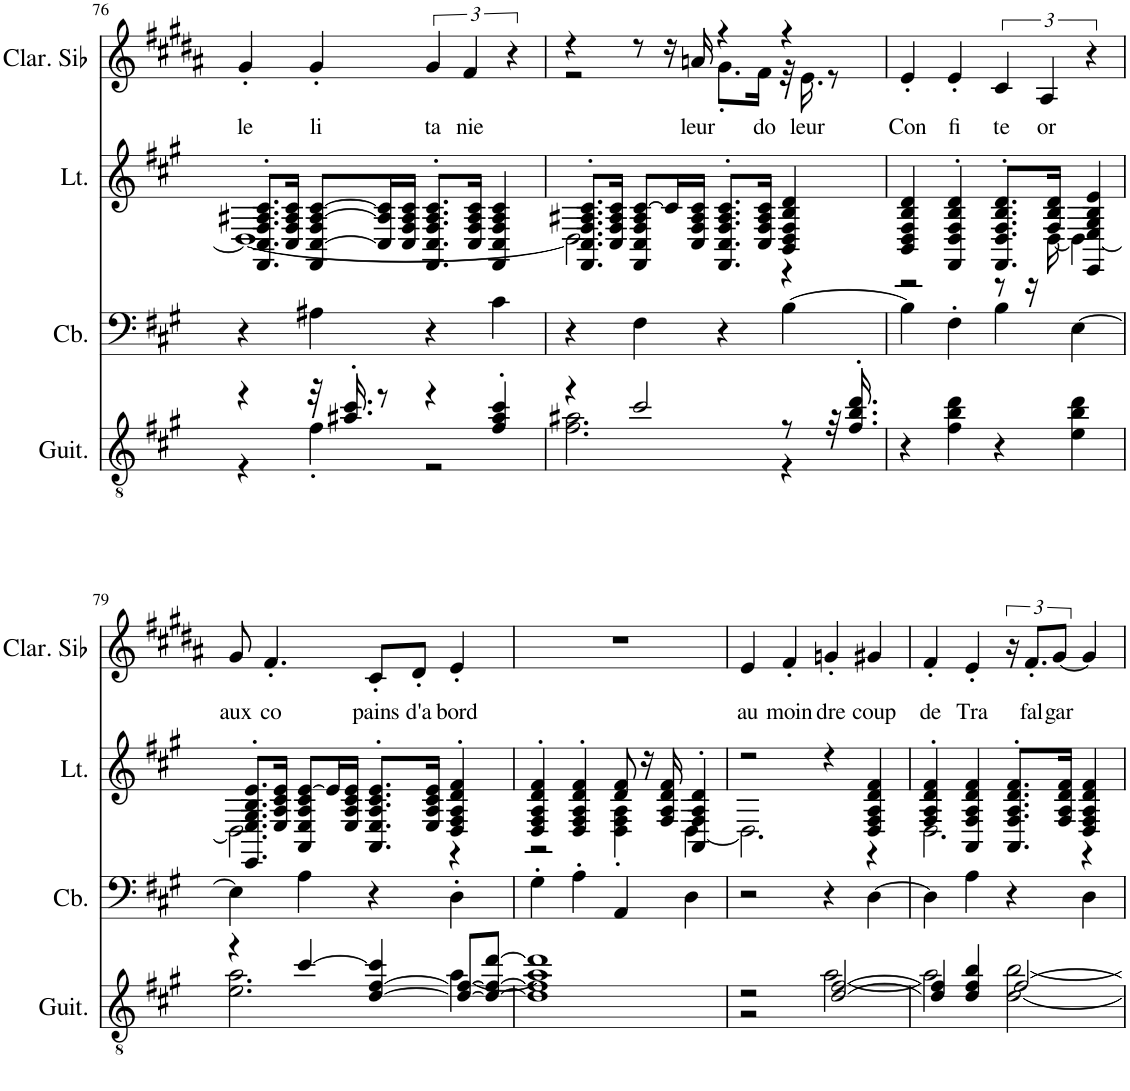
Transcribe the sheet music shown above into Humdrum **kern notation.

**kern	**kern	**kern	**kern	**text
*part4	*part3	*part2	*part1	*part1
*staff4	*staff3	*staff2	*staff1	*staff1
*I"Guitare acoustique, Gtr Jazz	*I"Contrebasse, CtreBass	*I"Luth, Gtr Acc	*I"Clarinette en Sib	*
*I'Guit.	*I'Cb.	*I'Lt.	*I'Clar. Sib	*
!!LO:PB:g=z
*clefGv2	*clefF4	*clefG2	*clefG2	*
*	*Trd7c12	*	*Trd1c2	*
*k[f#c#g#]	*k[f#c#g#]	*k[f#c#g#]	*k[f#c#g#d#a#]	*
*M4/4	*M4/4	*M4/4	*M4/4	*
=76	=76	=76	=76	=76
*^	*	*^	*	*
!	!	!	!	!	!	!LO:LY:b
4r	4r	4r	8.FF#/' 8.C#/' 8.F#/' 8.A#X/' 8.c#/'L	1D_	4g#'/	le
.	.	.	16C#/ 16F#/ 16A#/ 16c#/Jk	.	.	.
!	!	!	!	!	!	!LO:LY:b
32r	4f#'\	4A#X\	8FF#/ [8C#/ 8F#/ [8A#/ [8c#/L	.	4g#'/	li
16.a#X/' 16.cc#/'	.	.	.	.	.	.
8r	.	.	16C#/] 16A#/] 16c#/]L	.	.	.
.	.	.	16C#/ 16F#/ 16A#/ 16c#/JJ	.	.	.
!	!	!	!	!	!	!LO:LY:b
4r	2r	4r	8.FF#/' 8.C#/' 8.F#/' 8.A#/' 8.c#/'L	.	6g#/	ta
!	!	!	!	!	!	!LO:LY:b
.	.	.	.	.	6f#/	nie
.	.	.	16C#/ 16F#/ 16A#/ 16c#/Jk	.	.	.
4f#/' 4a#/' 4cc#/'	.	4c#\	4FF#/ 4C#/ 4F#/ 4A#/ 4c#/	.	.	.
.	.	.	.	.	6r	.
=77	=77	=77	=77	=77	=77	=77
*	*	*	*	*	*^	*
4r	2.f#\ 2.a#X\	4r	8.FF#/' 8.C#/' 8.F#/' 8.A#X/' 8.c#/'L	2.D\]	4r	2r	.
.	.	.	16C#/ 16F#/ 16A#/ 16c#/Jk	.	.	.	.
2cc#/	.	4F#\	8FF#/ 8C#/ 8F#/ 8A#/ [8c#/L	.	8r	.	.
.	.	.	16c#/L]	.	16r	.	.
!	!	!	!	!	!	!	!LO:LY:b
.	.	.	16C#/ 16F#/ 16A#/ 16c#/JJ	.	16an/	.	leur
.	.	4r	8.FF#/' 8.C#/' 8.F#/' 8.A#/' 8.c#/'L	.	4r	8.g#'\L	.
!	!	!	!	!	!	!	!LO:LY:b
.	.	.	16C#/ 16F#/ 16A#/ 16c#/Jk	.	.	16f#\Jk	do
8r	4r	[4B\	4BB/ 4D/ 4F#/ 4B/ 4d/	4r	4r	32r	.
!	!	!	!	!	!	!	!LO:LY:b
.	.	.	.	.	.	16.e\	leur
32r	.	.	.	.	.	8r	.
16.f#/' 16.b/' 16.dd/'	.	.	.	.	.	.	.
*v	*v	*	*	*	*v	*v	*
=78	=78	=78	=78	=78	=78
!	!	!	!	!	!LO:LY:b
4r	4B\]	4BB/ 4D/ 4F#/ 4B/ 4d/	2r	4e'/	Con
!	!	!	!	!	!LO:LY:b
4f#\ 4b\ 4dd\	4F#'\	4FF#/' 4D/' 4F#/' 4B/' 4d/'	.	4e'/	fi
!	!	!	!	!	!LO:LY:b
4r	4B\	8.FF#/' 8.D/' 8.F#/' 8.B/' 8.d/'L	8r	6c#/	te
.	.	.	16r	.	.
!	!	!	!	!	!LO:LY:b
.	.	.	.	6A#/	or
.	.	16F#/ 16B/ 16d/Jk	[16D\	.	.
4e\ 4b\ 4dd\	[4E\	4EE/ 4E/ 4G#/ 4B/ 4e/	4D\_	.	.
.	.	.	.	6r	.
!!LO:LB:g=z
=79	=79	=79	=79	=79	=79
*^	*	*	*	*	*
!	!	!	!	!	!	!LO:LY:b
4r	2.e\ 2.a\	4E\]	8.EE/' 8.E/' 8.G#/' 8.B/' 8.e/'L	2.D\]	8g#/	aux
!	!	!	!	!	!	!LO:LY:b
.	.	.	.	.	4.f#'/	co
.	.	.	16E/ 16A/ 16c#/ 16e/Jk	.	.	.
[4cc#/	.	4A\	8AA/ 8E/ 8A/ 8c#/ [8e/L	.	.	.
.	.	.	16e/L]	.	.	.
.	.	.	16E/ 16A/ 16c#/ 16e/JJ	.	.	.
!	!	!	!	!	!	!LO:LY:b
[4d/ [4f#/ 4cc#/]	.	4r	8.AA/' 8.E/' 8.A/' 8.c#/' 8.e/'L	.	8c#'/L	pains
!	!	!	!	!	!	!LO:LY:b
.	.	.	.	.	8d#'/J	d'a
.	.	.	16E/ 16A/ 16c#/ 16e/Jk	.	.	.
!	!	!	!	!	!	!LO:LY:b
8d/_ 8f#/_L	[4a\	4D'\	4D/' 4F#/' 4A/' 4d/' 4f#/'	4r	4e'/	bord
8d/_ 8f#/_ [8dd/J	.	.	.	.	.	.
=80	=80	=80	=80	=80	=80	=80
1d] 1f#] 1dd]	1a]	4G#'\	4D/' 4F#/' 4A/' 4d/' 4f#/'	2r	1r	.
.	.	4A'\	4D/' 4F#/' 4A/' 4d/' 4f#/'	.	.	.
.	.	4AA/	8d/ 8f#/	4D\' 4F#\' 4A\'	.	.
.	.	.	16r	.	.	.
.	.	.	16F#/ 16A/ 16d/ 16f#/	.	.	.
.	.	4D\	4AA/' 4F#/' 4A/' 4d/'	[4D\	.	.
=81	=81	=81	=81	=81	=81	=81
!	!	!	!	!	!	!LO:LY:b
2r	2r	2r	2r	2.D\]	4e/	au
!	!	!	!	!	!	!LO:LY:b
.	.	.	.	.	4f#'/	moin
!	!	!	!	!	!	!LO:LY:b
[2d/ [2f#/	[2a\	4r	4r	.	4gn'/	dre
!	!	!	!	!	!	!LO:LY:b
.	.	[4D\	4D/ 4F#/ 4A/ 4d/ 4f#/	4r	4g#X/	coup
=82	=82	=82	=82	=82	=82	=82
!	!	!	!	!	!	!LO:LY:b
4d/] 4f#/]	2a\]	4D\]	4F#/' 4A/' 4d/' 4f#/'	2.D\	4f#'/	de
!	!	!	!	!	!	!LO:LY:b
4d/ 4f#/ 4b/	.	4A\	4AA/ 4F#/ 4A/ 4d/ 4f#/	.	4e'/	Tra
[2f#/	[2d\ [2b\	4r	8.AA/' 8.F#/' 8.A/' 8.d/' 8.f#/'L	.	24r	.
!	!	!	!	!	!	!LO:LY:b
.	.	.	.	.	12.f#'/L	fal
!	!	!	!	!	!	!LO:LY:b
.	.	.	.	.	[12g#/J	gar
.	.	.	16F#/ 16A/ 16d/ 16f#/Jk	.	.	.
.	.	4D\	4D/ 4F#/ 4A/ 4d/ 4f#/	4r	4g#/]	.
*v	*v	*	*v	*v	*	*
=	=	=	=	=
*-	*-	*-	*-	*-
